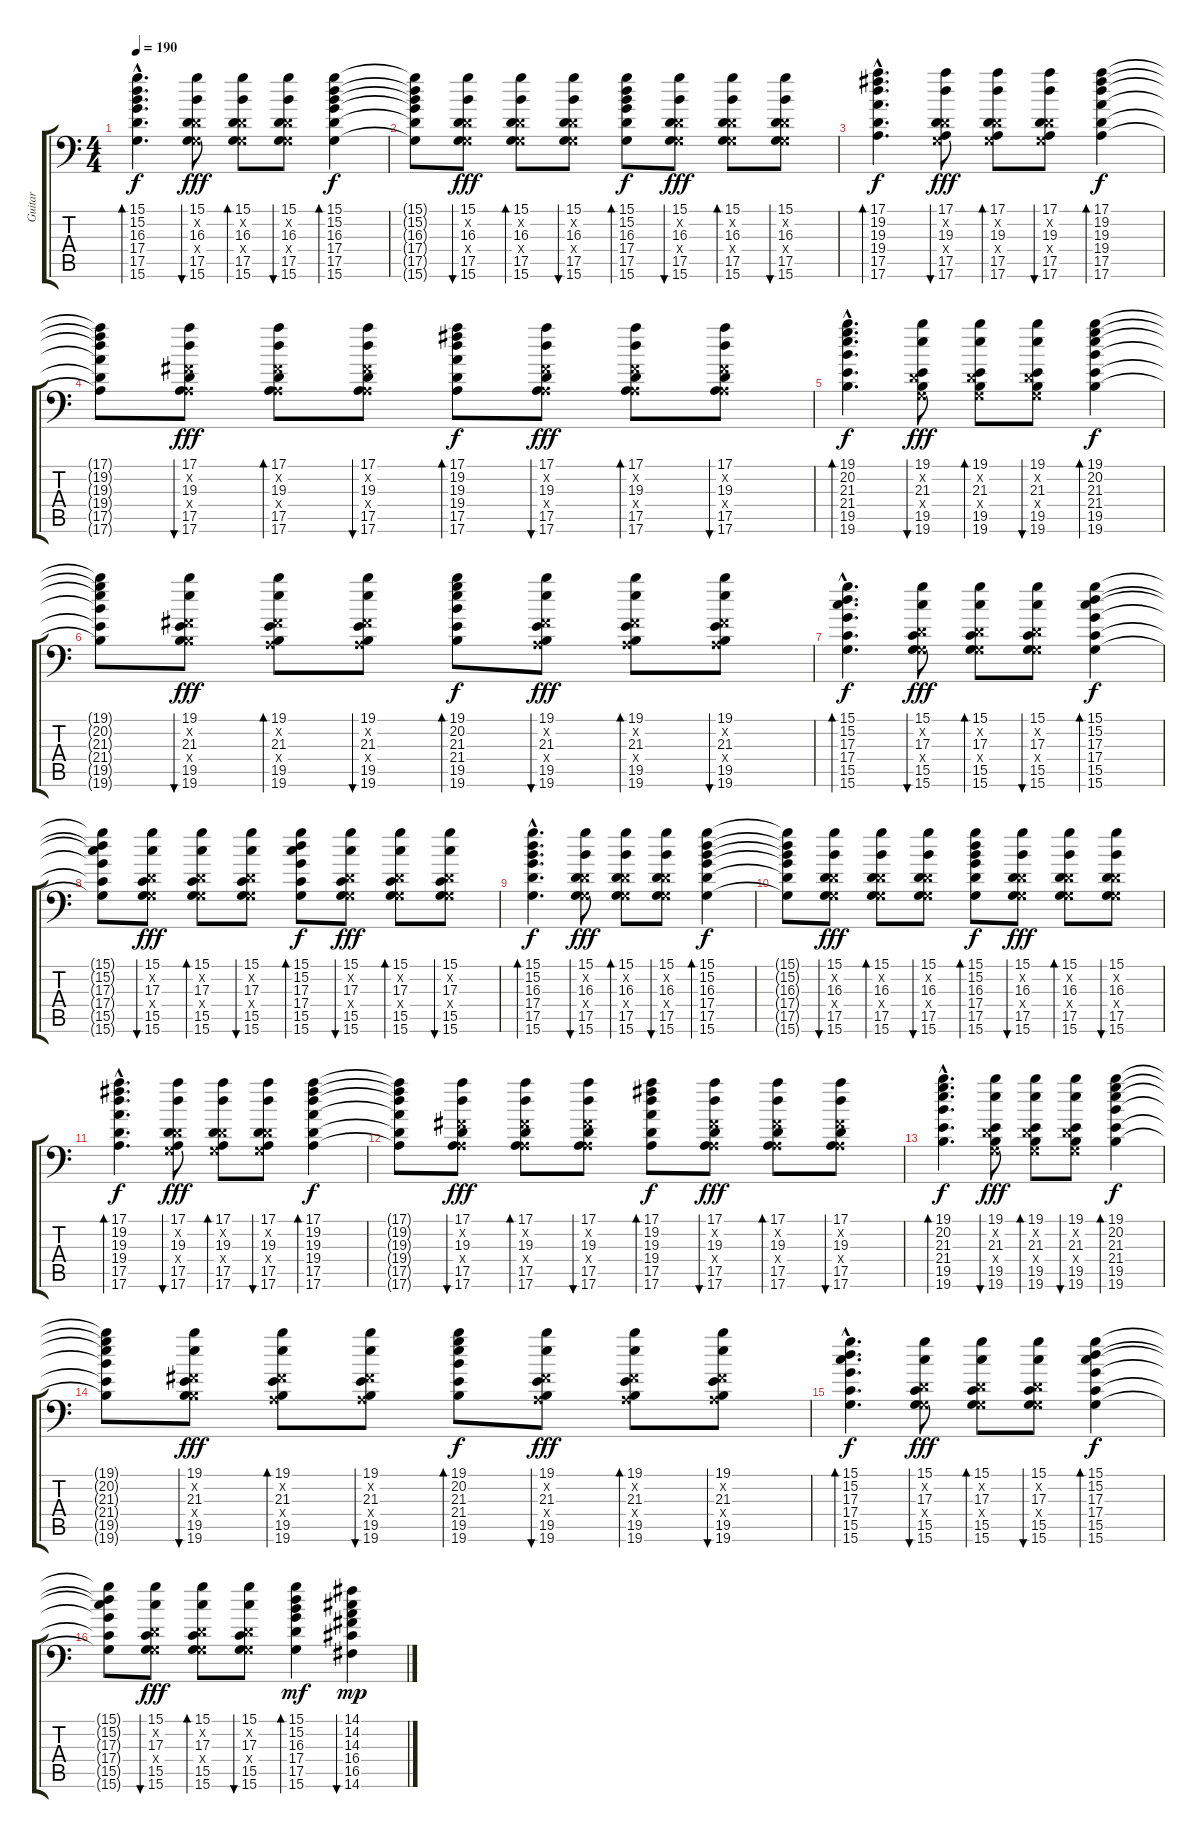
\track ("Guitar" "Guitar") {instrument acousticguitarsteel}
\staff {score tabs}
\tuning (E3 B2 G2 D2 A1 E1) {hide}
\ts (4 4)
\tempo 190
\clef f4
\ks c
(15.1{hac} 15.2{hac} 16.3{hac} 17.4{hac} 17.5{hac} 15.6{hac}).4{d bd 60 dy f} (15.1 3.2{x} 16.3 5.4{x} 17.5 15.6).8{bu 60 dy fff} (15.1 3.2{x} 16.3 5.4{x} 17.5 15.6).8{bd 60} (15.1 3.2{x} 16.3 5.4{x} 17.5 15.6).8{bu 60} (15.1 15.2 16.3 17.4 17.5 15.6).4{bd 60 dy f} |
(15.1{t} 15.2{t} 16.3{t} 17.4{t} 17.5{t} 15.6{t}).8 (15.1 3.2{x} 16.3 5.4{x} 17.5 15.6).8{bu 60 dy fff} (15.1 3.2{x} 16.3 5.4{x} 17.5 15.6).8{bd 60} (15.1 3.2{x} 16.3 5.4{x} 17.5 15.6).8{bu 60} (15.1 15.2 16.3 17.4 17.5 15.6).8{bd 60 dy f} (15.1 3.2{x} 16.3 5.4{x} 17.5 15.6).8{bu 60 dy fff} (15.1 3.2{x} 16.3 5.4{x} 17.5 15.6).8{bd 60} (15.1 3.2{x} 16.3 5.4{x} 17.5 15.6).8{bu 60} |
(17.1{hac} 19.2{hac} 19.3{hac} 19.4{hac} 17.5{hac} 17.6{hac}).4{d bd 60 dy f} (17.1 3.2{x} 19.3 5.4{x} 17.5 17.6).8{bu 60 dy fff} (17.1 3.2{x} 19.3 5.4{x} 17.5 17.6).8{bd 60} (17.1 3.2{x} 19.3 5.4{x} 17.5 17.6).8{bu 60} (17.1 19.2 19.3 19.4 17.5 17.6).4{bd 60 dy f} |
(17.1{t} 19.2{t} 19.3{t} 19.4{t} 17.5{t} 17.6{t}).8 (17.1 7.2{x} 19.3 7.4{x} 17.5 17.6).8{bu 60 dy fff} (17.1 7.2{x} 19.3 7.4{x} 17.5 17.6).8{bd 60} (17.1 7.2{x} 19.3 7.4{x} 17.5 17.6).8{bu 60} (17.1 19.2 19.3 19.4 17.5 17.6).8{bd 60 dy f} (17.1 7.2{x} 19.3 7.4{x} 17.5 17.6).8{bu 60 dy fff} (17.1 7.2{x} 19.3 7.4{x} 17.5 17.6).8{bd 60} (17.1 7.2{x} 19.3 7.4{x} 17.5 17.6).8{bu 60} |
(19.1{hac} 20.2{hac} 21.3{hac} 21.4{hac} 19.5{hac} 19.6{hac}).4{d bd 60 dy f} (19.1 3.2{x} 21.3 5.4{x} 19.5 19.6).8{bu 60 dy fff} (19.1 3.2{x} 21.3 5.4{x} 19.5 19.6).8{bd 60} (19.1 3.2{x} 21.3 5.4{x} 19.5 19.6).8{bu 60} (19.1 20.2 21.3 21.4 19.5 19.6).4{bd 60 dy f} |
(19.1{t} 20.2{t} 21.3{t} 21.4{t} 19.5{t} 19.6{t}).8 (19.1 7.2{x} 21.3 9.4{x} 19.5 19.6).8{bu 60 dy fff} (19.1 7.2{x} 21.3 7.4{x} 19.5 19.6).8{bd 60} (19.1 7.2{x} 21.3 7.4{x} 19.5 19.6).8{bu 60} (19.1 20.2 21.3 21.4 19.5 19.6).8{bd 60 dy f} (19.1 7.2{x} 21.3 7.4{x} 19.5 19.6).8{bu 60 dy fff} (19.1 7.2{x} 21.3 7.4{x} 19.5 19.6).8{bd 60} (19.1 7.2{x} 21.3 7.4{x} 19.5 19.6).8{bu 60} |
(15.1{hac} 15.2{hac} 17.3{hac} 17.4{hac} 15.5{hac} 15.6{hac}).4{d bd 60 dy f} (15.1 3.2{x} 17.3 5.4{x} 15.5 15.6).8{bu 60 dy fff} (15.1 3.2{x} 17.3 5.4{x} 15.5 15.6).8{bd 60} (15.1 3.2{x} 17.3 5.4{x} 15.5 15.6).8{bu 60} (15.1 15.2 17.3 17.4 15.5 15.6).4{bd 60 dy f} |
(15.1{t} 15.2{t} 17.3{t} 17.4{t} 15.5{t} 15.6{t}).8 (15.1 3.2{x} 17.3 5.4{x} 15.5 15.6).8{bu 60 dy fff} (15.1 3.2{x} 17.3 5.4{x} 15.5 15.6).8{bd 60} (15.1 3.2{x} 17.3 5.4{x} 15.5 15.6).8{bu 60} (15.1 15.2 17.3 17.4 15.5 15.6).8{bd 60 dy f} (15.1 3.2{x} 17.3 5.4{x} 15.5 15.6).8{bu 60 dy fff} (15.1 3.2{x} 17.3 5.4{x} 15.5 15.6).8{bd 60} (15.1 3.2{x} 17.3 5.4{x} 15.5 15.6).8{bu 60} |
(15.1{hac} 15.2{hac} 16.3{hac} 17.4{hac} 17.5{hac} 15.6{hac}).4{d bd 60 dy f} (15.1 3.2{x} 16.3 5.4{x} 17.5 15.6).8{bu 60 dy fff} (15.1 3.2{x} 16.3 5.4{x} 17.5 15.6).8{bd 60} (15.1 3.2{x} 16.3 5.4{x} 17.5 15.6).8{bu 60} (15.1 15.2 16.3 17.4 17.5 15.6).4{bd 60 dy f} |
(15.1{t} 15.2{t} 16.3{t} 17.4{t} 17.5{t} 15.6{t}).8 (15.1 3.2{x} 16.3 5.4{x} 17.5 15.6).8{bu 60 dy fff} (15.1 3.2{x} 16.3 5.4{x} 17.5 15.6).8{bd 60} (15.1 3.2{x} 16.3 5.4{x} 17.5 15.6).8{bu 60} (15.1 15.2 16.3 17.4 17.5 15.6).8{bd 60 dy f} (15.1 3.2{x} 16.3 5.4{x} 17.5 15.6).8{bu 60 dy fff} (15.1 3.2{x} 16.3 5.4{x} 17.5 15.6).8{bd 60} (15.1 3.2{x} 16.3 5.4{x} 17.5 15.6).8{bu 60} |
(17.1{hac} 19.2{hac} 19.3{hac} 19.4{hac} 17.5{hac} 17.6{hac}).4{d bd 60 dy f} (17.1 3.2{x} 19.3 5.4{x} 17.5 17.6).8{bu 60 dy fff} (17.1 3.2{x} 19.3 5.4{x} 17.5 17.6).8{bd 60} (17.1 3.2{x} 19.3 5.4{x} 17.5 17.6).8{bu 60} (17.1 19.2 19.3 19.4 17.5 17.6).4{bd 60 dy f} |
(17.1{t} 19.2{t} 19.3{t} 19.4{t} 17.5{t} 17.6{t}).8 (17.1 7.2{x} 19.3 7.4{x} 17.5 17.6).8{bu 60 dy fff} (17.1 7.2{x} 19.3 7.4{x} 17.5 17.6).8{bd 60} (17.1 7.2{x} 19.3 7.4{x} 17.5 17.6).8{bu 60} (17.1 19.2 19.3 19.4 17.5 17.6).8{bd 60 dy f} (17.1 7.2{x} 19.3 7.4{x} 17.5 17.6).8{bu 60 dy fff} (17.1 7.2{x} 19.3 7.4{x} 17.5 17.6).8{bd 60} (17.1 7.2{x} 19.3 7.4{x} 17.5 17.6).8{bu 60} |
(19.1{hac} 20.2{hac} 21.3{hac} 21.4{hac} 19.5{hac} 19.6{hac}).4{d bd 60 dy f} (19.1 3.2{x} 21.3 5.4{x} 19.5 19.6).8{bu 60 dy fff} (19.1 3.2{x} 21.3 5.4{x} 19.5 19.6).8{bd 60} (19.1 3.2{x} 21.3 5.4{x} 19.5 19.6).8{bu 60} (19.1 20.2 21.3 21.4 19.5 19.6).4{bd 60 dy f} |
(19.1{t} 20.2{t} 21.3{t} 21.4{t} 19.5{t} 19.6{t}).8 (19.1 7.2{x} 21.3 9.4{x} 19.5 19.6).8{bu 60 dy fff} (19.1 7.2{x} 21.3 7.4{x} 19.5 19.6).8{bd 60} (19.1 7.2{x} 21.3 7.4{x} 19.5 19.6).8{bu 60} (19.1 20.2 21.3 21.4 19.5 19.6).8{bd 60 dy f} (19.1 7.2{x} 21.3 7.4{x} 19.5 19.6).8{bu 60 dy fff} (19.1 7.2{x} 21.3 7.4{x} 19.5 19.6).8{bd 60} (19.1 7.2{x} 21.3 7.4{x} 19.5 19.6).8{bu 60} |
(15.1{hac} 15.2{hac} 17.3{hac} 17.4{hac} 15.5{hac} 15.6{hac}).4{d bd 60 dy f} (15.1 3.2{x} 17.3 5.4{x} 15.5 15.6).8{bu 60 dy fff} (15.1 3.2{x} 17.3 5.4{x} 15.5 15.6).8{bd 60} (15.1 3.2{x} 17.3 5.4{x} 15.5 15.6).8{bu 60} (15.1 15.2 17.3 17.4 15.5 15.6).4{bd 60 dy f} |
(15.1{t} 15.2{t} 17.3{t} 17.4{t} 15.5{t} 15.6{t}).8 (15.1 3.2{x} 17.3 5.4{x} 15.5 15.6).8{bu 60 dy fff} (15.1 3.2{x} 17.3 5.4{x} 15.5 15.6).8{bd 60} (15.1 3.2{x} 17.3 5.4{x} 15.5 15.6).8{bu 60} (15.1 15.2 16.3 17.4 17.5 15.6).4{bd 60 dy mf} (14.1 14.2 14.3 16.4 16.5 14.6).4{bu 60 dy mp}
